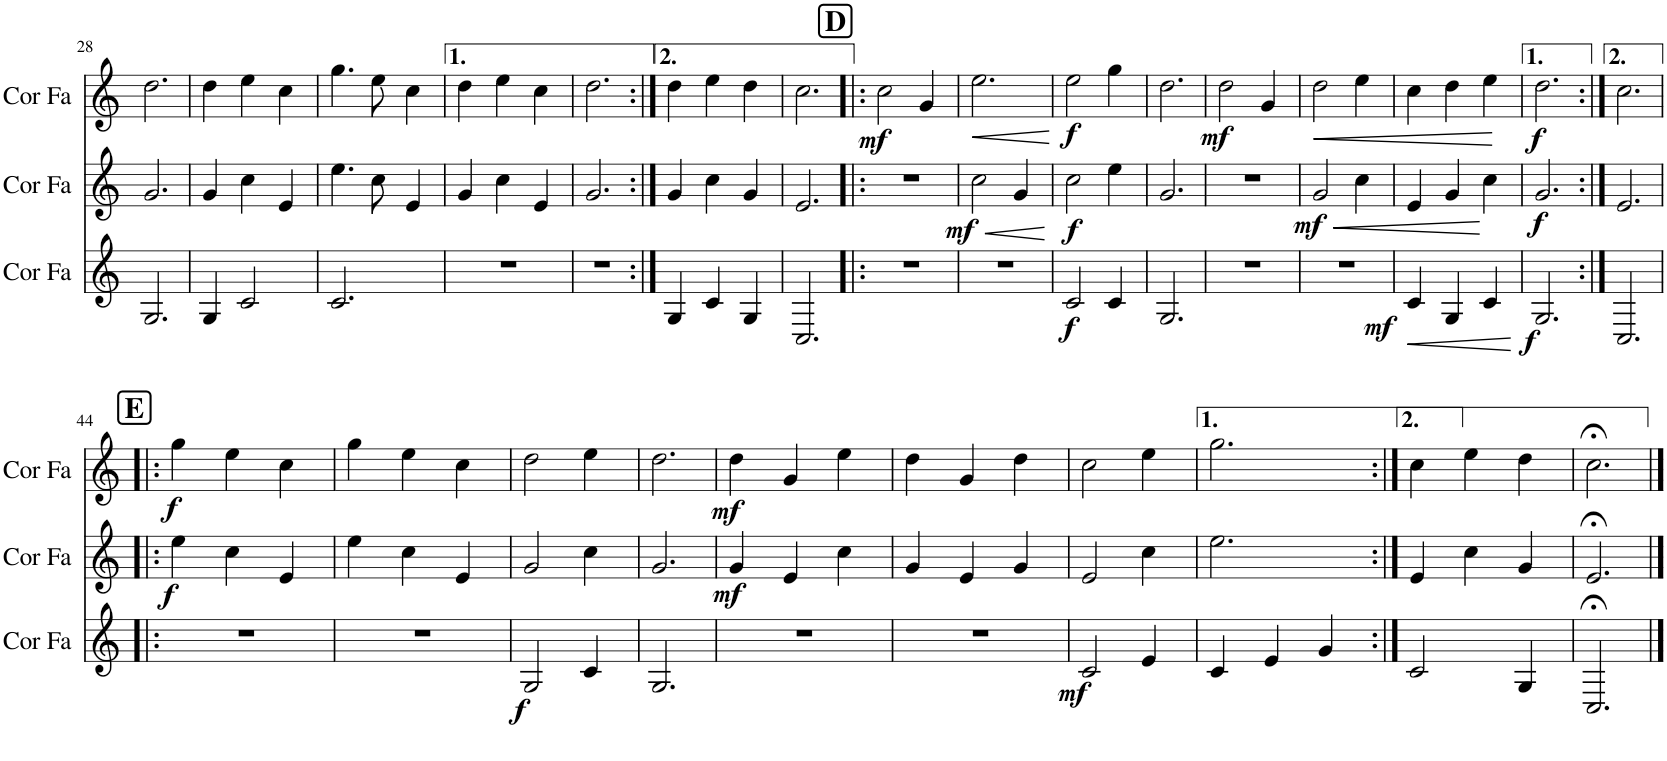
**kern	**dynam	**kern	**dynam	**kern	**dynam
*part3	*part3	*part2	*part2	*part1	*part1
*staff3	*staff3	*staff2	*staff2	*staff1	*staff1
*I"Cor en Fa	*	*I"Cor en Fa	*	*I"Cor en Fa	*
*I'Cor Fa	*	*I'Cor Fa	*	*I'Cor Fa	*
!!LO:PB:g=z
*clefG2	*	*clefG2	*	*clefG2	*
*Trd4c7	*	*Trd4c7	*	*Trd4c7	*
*k[]	*	*k[]	*	*k[]	*
*M3/4	*	*M3/4	*	*M3/4	*
=28	=28	=28	=28	=28	=28
2.G/	.	2.g/	.	2.dd\	.
=29	=29	=29	=29	=29	=29
4G/	.	4g/	.	4dd\	.
2c/	.	4cc\	.	4ee\	.
.	.	4e/	.	4cc\	.
=30	=30	=30	=30	=30	=30
2.c/	.	4.ee\	.	4.gg\	.
.	.	8cc\	.	8ee\	.
.	.	4e/	.	4cc\	.
=31	=31	=31	=31	=31	=31
2.r	.	4g/	.	4dd\	.
.	.	4cc\	.	4ee\	.
.	.	4e/	.	4cc\	.
=32	=32	=32	=32	=32	=32
2.r	.	2.g/	.	2.dd\	.
=33:|!	=33:|!	=33:|!	=33:|!	=33:|!	=33:|!
4G/	.	4g/	.	4dd\	.
4c/	.	4cc\	.	4ee\	.
4G/	.	4g/	.	4dd\	.
=34	=34	=34	=34	=34	=34
2.C/	.	2.e/	.	2.cc\	.
!!LO:REH:place=s1:a:B:cj:fs=14:t=D
=35!|:	=35!|:	=35!|:	=35!|:	=35!|:	=35!|:
!	!	!	!	!	!LO:DY:b
2.r	.	2.r	.	2cc\	mf
.	.	.	.	4g/	.
=36	=36	=36	=36	=36	=36
!	!	!	!LO:HP:b	!	!LO:HP:b
!	!	!	!LO:DY:n=1:b	!	!
2.r	.	2cc\	< mf	2.ee\	<
.	.	4g/	.	.	.
.	.	.	[	.	[
=37	=37	=37	=37	=37	=37
!	!LO:DY:b	!	!LO:DY:b	!	!LO:DY:b
2c/	f	2cc\	f	2ee\	f
4c/	.	4ee\	.	4gg\	.
=38	=38	=38	=38	=38	=38
2.G/	.	2.g/	.	2.dd\	.
=39	=39	=39	=39	=39	=39
!	!	!	!	!	!LO:DY:b
2.r	.	2.r	.	2dd\	mf
.	.	.	.	4g/	.
=40	=40	=40	=40	=40	=40
!	!LO:DY:b	!	!LO:HP:b	!	!LO:HP:b
!	!	!	!LO:DY:n=1:b	!	!
2.r	mf	2g/	< mf	2dd\	<
.	.	4cc\	.	4ee\	.
.	.	.	[	.	[
=41	=41	=41	=41	=41	=41
!	!LO:HP:b	!	!	!	!
4c/	<	4e/	.	4cc\	.
4G/	.	4g/	.	4dd\	.
4c/	.	4cc\	.	4ee\	.
.	[	.	.	.	.
=42	=42	=42	=42	=42	=42
!	!LO:DY:b	!	!LO:DY:b	!	!LO:DY:b
2.G/	f	2.g/	f	2.dd\	f
=43:|!	=43:|!	=43:|!	=43:|!	=43:|!	=43:|!
2.C/	.	2.e/	.	2.cc\	.
!!LO:LB:g=z
!!LO:REH:place=s1:a:B:cj:fs=14:t=E
=44!|:	=44!|:	=44!|:	=44!|:	=44!|:	=44!|:
!	!	!	!LO:DY:b	!	!LO:DY:b
2.r	.	4ee\	f	4gg\	f
.	.	4cc\	.	4ee\	.
.	.	4e/	.	4cc\	.
=45	=45	=45	=45	=45	=45
2.r	.	4ee\	.	4gg\	.
.	.	4cc\	.	4ee\	.
.	.	4e/	.	4cc\	.
=46	=46	=46	=46	=46	=46
!	!LO:DY:b	!	!	!	!
2G/	f	2g/	.	2dd\	.
4c/	.	4cc\	.	4ee\	.
=47	=47	=47	=47	=47	=47
2.G/	.	2.g/	.	2.dd\	.
=48	=48	=48	=48	=48	=48
!	!	!	!LO:DY:b	!	!LO:DY:b
2.r	.	4g/	mf	4dd\	mf
.	.	4e/	.	4g/	.
.	.	4cc\	.	4ee\	.
=49	=49	=49	=49	=49	=49
2.r	.	4g/	.	4dd\	.
.	.	4e/	.	4g/	.
.	.	4g/	.	4dd\	.
=50	=50	=50	=50	=50	=50
!	!LO:DY:b	!	!	!	!
2c/	mf	2e/	.	2cc\	.
4e/	.	4cc\	.	4ee\	.
=51	=51	=51	=51	=51	=51
4c/	.	2.ee\	.	2.gg\	.
4e/	.	.	.	.	.
4g/	.	.	.	.	.
=52:|!	=52:|!	=52:|!	=52:|!	=52:|!	=52:|!
2c/	.	4e/	.	4cc\	.
.	.	4cc\	.	4ee\	.
4G/	.	4g/	.	4dd\	.
=53	=53	=53	=53	=53	=53
2.C;</	.	2.e;</	.	2.cc;<\	.
==	==	==	==	==	==
*-	*-	*-	*-	*-	*-
